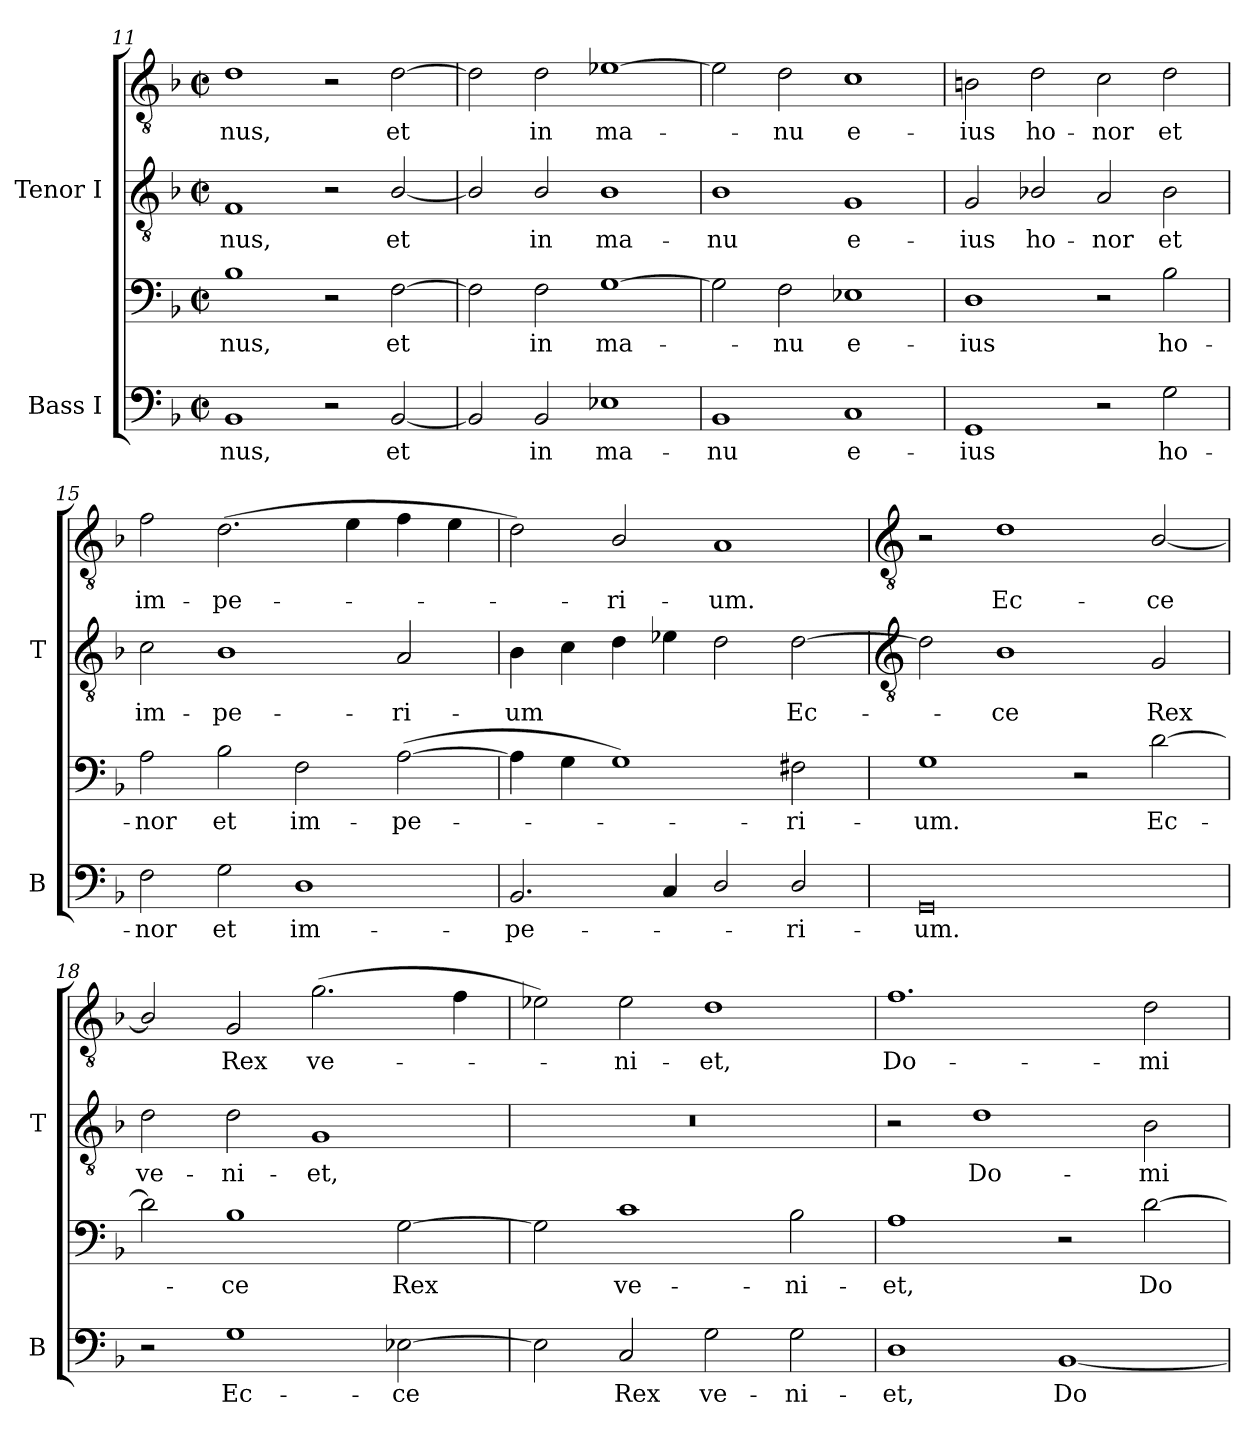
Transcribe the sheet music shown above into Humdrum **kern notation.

**kern	**text	**kern	**text	**kern	**text	**kern	**text
*part2	*part2	*part2	*part2	*part1	*part1	*part1	*part1
*staff4	*staff4	*staff3	*staff3	*staff2	*staff2	*staff1	*staff1
*I"Bass I	*	*	*	*I"Tenor I	*	*	*
*I'B	*	*	*	*I'T	*	*	*
!!LO:LB:g=z
*clefF4	*	*clefF4	*	*clefGv2	*	*clefGv2	*
*k[b-]	*	*k[b-]	*	*k[b-]	*	*k[b-]	*
*F:	*	*F:	*	*F:	*	*F:	*
*M4/2	*	*M4/2	*	*M4/2	*	*M4/2	*
*met(c|)	*	*met(c|)	*	*met(c|)	*	*met(c|)	*
=11	=11	=11	=11	=11	=11	=11	=11
!	!LO:LY:b	!	!LO:LY:b	!	!LO:LY:b	!	!LO:LY:b
1BB-	nus,	1B-\	-nus,	1F	nus,	1d	-nus,
2r	.	2r	.	2r	.	2r	.
!	!LO:LY:b	!	!LO:LY:b	!	!LO:LY:b	!	!LO:LY:b
[2BB-	et	[2F	et	[2B-/	et	[2d	et
=12	=12	=12	=12	=12	=12	=12	=12
2BB-]	.	2F]	.	2B-/]	.	2d]	.
!	!LO:LY:b	!	!LO:LY:b	!	!LO:LY:b	!	!LO:LY:b
2BB-	in	2F	in	2B-/	in	2d	in
!	!LO:LY:b	!	!LO:LY:b	!	!LO:LY:b	!	!LO:LY:b
1E-X	ma-	[1G	ma-	1B-/	ma-	[1e-X	ma-
=13	=13	=13	=13	=13	=13	=13	=13
!	!LO:LY:b	!	!	!	!LO:LY:b	!	!
1BB-	-nu	2G]	.	1B-/	-nu	2e-]	.
!	!	!	!LO:LY:b	!	!	!	!LO:LY:b
.	.	2F	-nu	.	.	2d	-nu
!	!LO:LY:b	!	!LO:LY:b	!	!LO:LY:b	!	!LO:LY:b
1C	e-	1E-X	e-	1G	e-	1c	e-
=14	=14	=14	=14	=14	=14	=14	=14
!	!LO:LY:b	!	!LO:LY:b	!	!LO:LY:b	!	!LO:LY:b
1GG	-ius	1D	-ius	2G	ius	2Bn	-ius
!	!	!	!	!	!LO:LY:b	!	!LO:LY:b
.	.	.	.	2B-X/	ho-	2d	ho-
!	!	!	!	!	!LO:LY:b	!	!LO:LY:b
2r	.	2r	.	2A	-nor	2c	-nor
!	!LO:LY:b	!	!LO:LY:b	!	!LO:LY:b	!	!LO:LY:b
2G	ho-	2B-\	ho-	2B-	et	2d	et
=15	=15	=15	=15	=15	=15	=15	=15
!	!LO:LY:b	!	!LO:LY:b	!	!LO:LY:b	!	!LO:LY:b
2F	nor	2A	-nor	2c	im-	2f	im-
!	!LO:LY:b	!	!LO:LY:b	!	!LO:LY:b	!	!LO:LY:b
2G	et	2B-\	et	1B-/	-pe-	(>2.d	-pe-
!	!LO:LY:b	!	!LO:LY:b	!	!	!	!
1D/	im-	2F	im-	.	.	.	.
.	.	.	.	.	.	4e	.
!	!	!	!LO:LY:b	!	!LO:LY:b	!	!
.	.	(>[2A	-pe-	2A	-ri-	4f	.
.	.	.	.	.	.	4e	.
=16	=16	=16	=16	=16	=16	=16	=16
!	!LO:LY:b	!	!	!	!LO:LY:b	!	!
2.BB-	-pe-	4A]	.	4B-	um	2d)	.
.	.	4G	.	4c	.	.	.
!	!	!	!	!	!	!	!LO:LY:b
.	.	1G)	.	4d	.	2B-/	-ri-
4C	.	.	.	4e-X	.	.	.
!	!	!	!	!	!	!	!LO:LY:b
2D/	.	.	.	2d	.	1A	-um.
!	!LO:LY:b	!	!LO:LY:b	!	!LO:LY:b	!	!
2D/	ri-	2F#X	-ri-	[2d	Ec-	.	.
!!LO:LB:g=z
=17	=17	=17	=17	=17	=17	=17	=17
*	*	*	*	*clefGv2	*	*clefGv2	*
!	!LO:LY:b	!	!LO:LY:b	!	!	!	!
0GG	um.	1G	-um.	2d]	.	2r	.
!	!	!	!	!	!LO:LY:b	!	!LO:LY:b
.	.	.	.	1B-/	ce	1d	Ec-
.	.	2r	.	.	.	.	.
!	!	!	!LO:LY:b	!	!LO:LY:b	!	!LO:LY:b
.	.	[2d	Ec-	2G	Rex	[2B-/	-ce
=18	=18	=18	=18	=18	=18	=18	=18
!	!	!	!	!	!LO:LY:b	!	!
2r	.	2d]	.	2d	ve-	2B-/]	.
!	!LO:LY:b	!	!LO:LY:b	!	!LO:LY:b	!	!LO:LY:b
1G	Ec-	1B-	ce	2d	-ni-	2G	Rex
!	!	!	!	!	!LO:LY:b	!	!LO:LY:b
.	.	.	.	1G	-et,	(>2.g	ve-
!	!LO:LY:b	!	!LO:LY:b	!	!	!	!
[2E-X	-ce	[2G	Rex	.	.	.	.
.	.	.	.	.	.	4f	.
=19	=19	=19	=19	=19	=19	=19	=19
2E-]	.	2G]	.	0r	.	2e-X)	.
!	!LO:LY:b	!	!LO:LY:b	!	!	!	!LO:LY:b
2C	-Rex	1c	ve-	.	.	2e-	ni-
!	!LO:LY:b	!	!	!	!	!	!LO:LY:b
2G	ve-	.	.	.	.	1d	-et,
!	!LO:LY:b	!	!LO:LY:b	!	!	!	!
2G	-ni-	2B-	-ni-	.	.	.	.
=20	=20	=20	=20	=20	=20	=20	=20
!	!LO:LY:b	!	!LO:LY:b	!	!	!	!LO:LY:b
1D/	et,	1A	-et,	2r	.	1.f	Do-
!	!	!	!	!	!LO:LY:b	!	!
.	.	.	.	1d	-Do-	.	.
!	!LO:LY:b	!	!	!	!	!	!
[1BB-	Do-	2r	.	.	.	.	.
!	!	!	!LO:LY:b	!	!LO:LY:b	!	!LO:LY:b
.	.	[2d	Do-	2B-	-mi-	2d	-mi-
=	=	=	=	=	=	=	=
*-	*-	*-	*-	*-	*-	*-	*-
